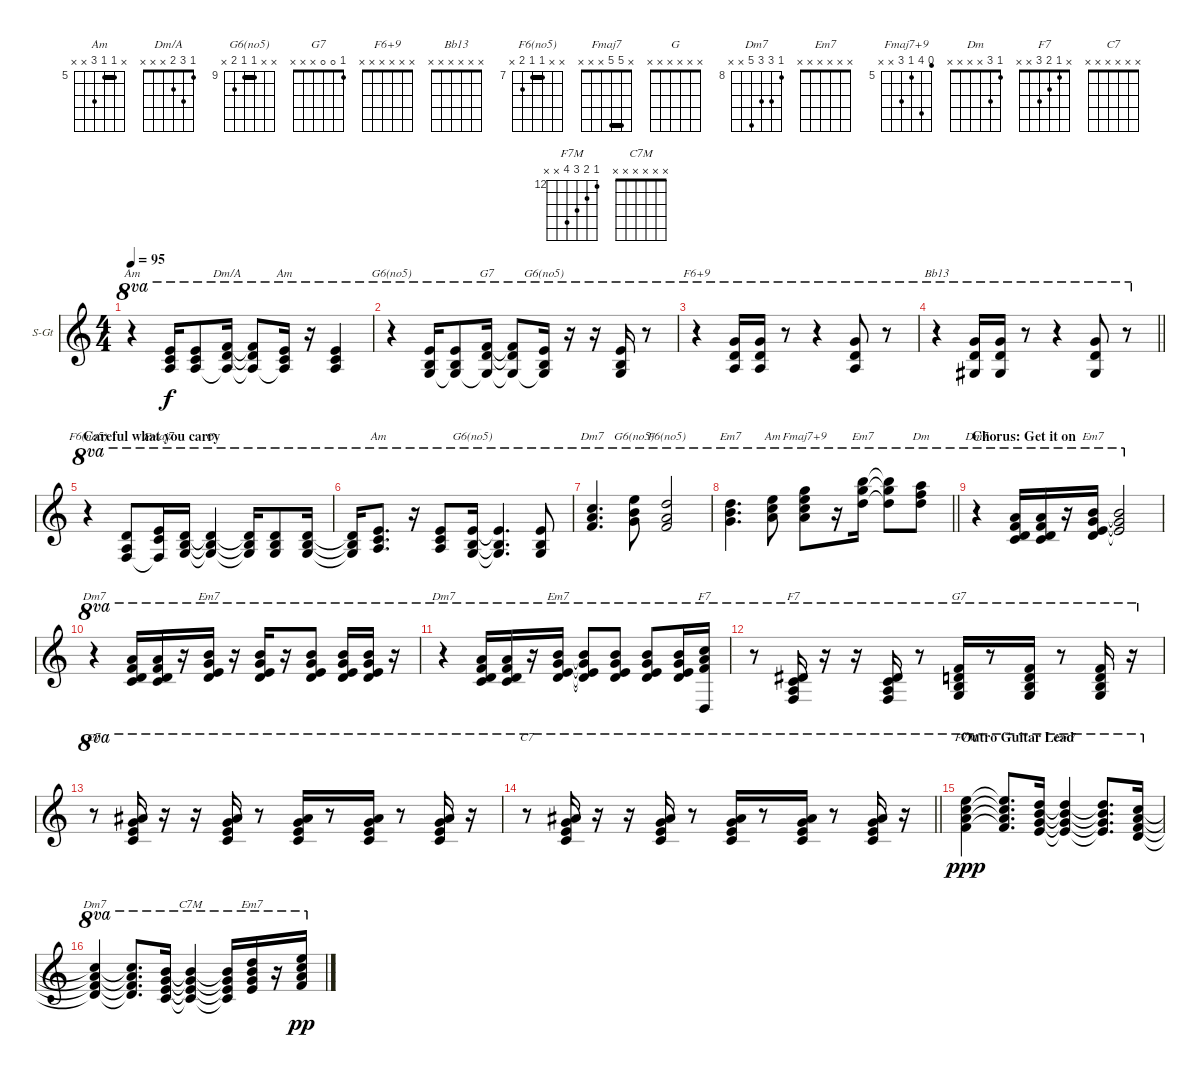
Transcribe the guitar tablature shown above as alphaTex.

\bracketExtendMode groupsimilarinstruments
\firstSystemTrackNameOrientation horizontal
\otherSystemsTrackNameOrientation horizontal
\track ("Keyboard" "S-Gt") {instrument electricpiano2}
\staff {score}
\tuning (E4 B3 G3 D3 A2 E2)
\displaytranspose 12
\chord ("Am" x x x x x x)
\chord ("Dm/A" 1 3 2 x x x)
\chord ("Am" 0 1 x x x x)
\chord ("G6(no5)" x x x x x x)
\chord ("G7" 1 3 x x x x)
\chord ("G6(no5)" 4294967294 4294967294 x x x x) {firstfret 4294967295 showfingering false}
\chord ("F6+9" x x x x x x)
\chord ("Bb13" x x x x x x)
\chord ("F6(no5)" x x x x x x)
\chord ("Fmaj7" x 5 5 x x x) {barre 5}
\chord ("G" x x x x x x)
\chord ("Am" x 5 5 7 x x) {firstfret 5 barre 5}
\chord ("G6(no5)" x 5 4 5 x x)
\chord ("Dm7" x 1 2 3 x x)
\chord ("F6(no5)" x x 7 7 8 x) {firstfret 7 barre 7}
\chord ("Em7" x 3 4 5 x x)
\chord ("Fmaj7+9" 4 8 5 7 x x) {firstfret 5}
\chord ("Em7" 7 8 7 x x x) {firstfret 7 barre 7}
\chord ("Dm" 1 3 x x x x)
\chord ("G6(no5)" x x 9 9 10 x) {firstfret 9 barre 9}
\chord ("Dm7" x x x x x x)
\chord ("Em7" 7 8 9 x x x) {firstfret 7}
\chord ("F7" 1 x x x x x)
\chord ("F7" x 1 2 3 x x)
\chord ("G7" 1 0 0 x x x)
\chord ("C7" x x x x x x)
\chord ("Em7" 10 12 12 14 x x) {firstfret 10}
\chord ("F7M" 12 13 14 15 x x) {firstfret 12}
\chord ("Em7" x x x x x x)
\chord ("Dm7" 8 10 10 12 x x) {firstfret 8}
\chord ("C7M" x x x x x x)
\ts (4 4)
\tempo 95
\clef g2
\ks c
r.4{ch "Am" ot 8va dy f} (0.1 1.2 2.3).16{ot 8va} (0.1 1.2 2.3).8{ot 8va} (1.1 3.2 2.3{t}).16{ch "Dm/A" ot 8va} (1.1{t} 3.2{t} 2.3{t}).8{ot 8va} (0.1 1.2 2.3{t}).16{ch "Am" ot 8va} r.16{ot 8va} (0.1 1.2 2.3).4{ot 8va} |
r.4{ch "G6(no5)" ot 8va} (0.1 0.2 0.3).16{ot 8va} (0.1 0.2 0.3{t}).8{ot 8va} (1.1 3.2 0.3{t}).16{ch "G7" ot 8va} (1.1{t} 3.2{t} 0.3{t}).8{ot 8va} (0.1 0.2 0.3{t}).16{ch "G6(no5)" ot 8va} r.16{ot 8va} r.16{ot 8va} (0.1 0.2 0.3).16{ot 8va} r.8{ot 8va} |
r.4{ch "F6+9" ot 8va} (8.2 2.3 12.4).16{ot 8va} (8.2 2.3 12.4).16{ot 8va} r.8{ot 8va} r.4{ot 8va} (8.2 2.3 12.4).8{ot 8va} r.8{ot 8va} |
\barLineRight lightlight
r.4{ch "Bb13" ot 8va} (8.2 1.3 12.4).16{ot 8va} (8.2 1.3 12.4).16{ot 8va} r.8{ot 8va} r.4{ot 8va} (8.2 1.3 12.4).8{ot 8va} r.8{ot 8va} |
\section ("" "Careful what you carry")
r.4{ch "F6(no5)" ot 8va} (3.2 2.3 3.4).8{ot 8va} (5.2 5.3 3.4{t}).16{ch "Fmaj7" ot 8va} (3.2 4.3 5.4).16{ot 8va} (3.2{t} 4.3{t} 5.4{t}).4{ch "G" ot 8va} (3.2{t} 4.3{t} 5.4{t}).16{ot 8va} (3.2 4.3 5.4).8{ot 8va} (3.2 4.3 5.4).16{ot 8va} |
(3.2{t} 4.3{t} 5.4{t}).16{ot 8va} (5.2 5.3 7.4).8{d ch "Am" ot 8va} r.16{ot 8va} (5.2 5.3 7.4).8{ot 8va} (5.2 4.3 5.4).16{ch "G6(no5)" ot 8va} (5.2{t} 4.3{t} 5.4{t}).4{d ot 8va} (5.2 4.3 5.4).8{ot 8va} |
(1.1 14.3 22.4).4{d ch "Dm7" ot 8va} (12.1 12.2 12.3).8{ch "G6(no5)" ot 8va} (10.1 10.2 10.3).2{ch "F6(no5)" ot 8va} |
\barLineRight lightlight
(10.1 12.2 12.3).4{d ch "Em7" ot 8va} (12.1 13.2 14.3).8{ch "Am" ot 8va} (15.1 17.2 17.3 19.4).8{ch "Fmaj7+9" ot 8va} r.16{ot 8va} (19.1 20.2 19.3).16{ch "Em7" ot 8va} (19.1{t} 20.2{t} 19.3{t}).8{ot 8va} (17.1 18.2 19.3).8{ch "Dm" ot 8va} |
\section ("" "Chorus: Get it on")
r.4{ch "Dm7" ot 8va} (5.1 6.2 7.3 15.5).16{ot 8va} (5.1 6.2 7.3 15.5).16{ot 8va} r.16{ot 8va} (7.1 8.2 9.3 17.5).16{ch "Em7" ot 8va} (7.1{t} 8.2{t} 9.3{t}).2{ot 8va} |
r.4{ch "Dm7" ot 8va} (5.1 6.2 7.3 15.5).16{ot 8va} (5.1 6.2 7.3 15.5).16{ot 8va} r.16{ot 8va} (7.1 8.2 9.3 12.4).16{ch "Em7" ot 8va} r.16{ot 8va} (7.1 8.2 9.3 12.4).16{ot 8va} r.16{ot 8va} (7.1 8.2 7.3 14.4).8{ot 8va} (7.1 8.2 9.3 12.4).16{ot 8va} (7.1 8.2 9.3 12.4).16{ot 8va} r.16{ot 8va} |
r.4{ch "Dm7" ot 8va} (5.1 6.2 7.3 15.5).16{ot 8va} (5.1 6.2 7.3 15.5).16{ot 8va} r.16{ot 8va} (7.1 8.2 9.3 12.4).16{ch "Em7" ot 8va} (7.1{t} 8.2{t} 9.3{t} 12.4{t}).8{ot 8va} (7.1 8.2 9.3 12.4).8{ot 8va} (7.1 8.2 9.3 12.4).8{ot 8va} (7.1 8.2 9.3 12.4).16{ot 8va} (1.1 10.2 17.3 0.4).16{ch "F7" ot 8va} |
r.8{ot 8va} (1.2 2.3 3.4 18.5).16{ch "F7" ot 8va} r.16{ot 8va} r.16{ot 8va} (1.2 2.3 3.4 18.5).16{ot 8va} r.8{ot 8va} (1.1 0.2 0.3 12.4).16{ch "G7" ot 8va} r.8{ot 8va} (1.1 0.2 0.3 12.4).16{ot 8va} r.8{ot 8va} (1.1 0.2 0.3 12.4).16{ot 8va} r.16{ot 8va} |
r.8{ch "C7" ot 8va} (6.1 8.2 9.3 10.4).16{ot 8va} r.16{ot 8va} r.16{ot 8va} (6.1 8.2 9.3 10.4).16{ot 8va} r.8{ot 8va} (6.1 8.2 9.3 10.4).16{ot 8va} r.8{ot 8va} (6.1 8.2 9.3 10.4).16{ot 8va} r.8{ot 8va} (6.1 8.2 9.3 10.4).16{ot 8va} r.16{ot 8va} |
\barLineRight lightlight
r.8{ch "C7" ot 8va} (6.1 8.2 9.3 10.4).16{ot 8va} r.16{ot 8va} r.16{ot 8va} (6.1 8.2 9.3 10.4).16{ot 8va} r.8{ot 8va} (6.1 8.2 9.3 10.4).16{ot 8va} r.8{ot 8va} (6.1 8.2 9.3 10.4).16{ot 8va} r.8{ot 8va} (6.1 8.2 9.3 10.4).16{ot 8va} r.16{ot 8va} |
\section ("" "Outro Guitar Lead")
(12.1 13.2 14.3 15.4).4{ch "F7M" ot 8va dy ppp} (12.1{t} 13.2{t} 14.3{t} 15.4{t}).8{d ot 8va} (10.1 12.2 12.3 14.4).16{ot 8va} (10.1{t} 12.2{t} 12.3{t} 14.4{t}).4{ch "Em7" ot 8va} (10.1{t} 12.2{t} 12.3{t} 14.4{t}).8{d ot 8va} (8.1 10.2 10.3 12.4).16{ot 8va} |
(8.1{t} 10.2{t} 10.3{t} 12.4{t}).4{ch "Dm7" ot 8va} (8.1{t} 10.2{t} 10.3{t} 12.4{t}).8{d ot 8va} (7.1 8.2 9.3 10.4).16{ot 8va} (7.1{t} 8.2{t} 9.3{t} 10.4{t}).4{ch "C7M" ot 8va} (7.1{t} 8.2{t} 9.3{t} 10.4{t}).16{ot 8va} (10.1 12.2 12.3 14.4).16{ch "Em7" ot 8va} r.16{ot 8va} (12.1 13.2 14.3 15.4).16{ot 8va dy pp}
